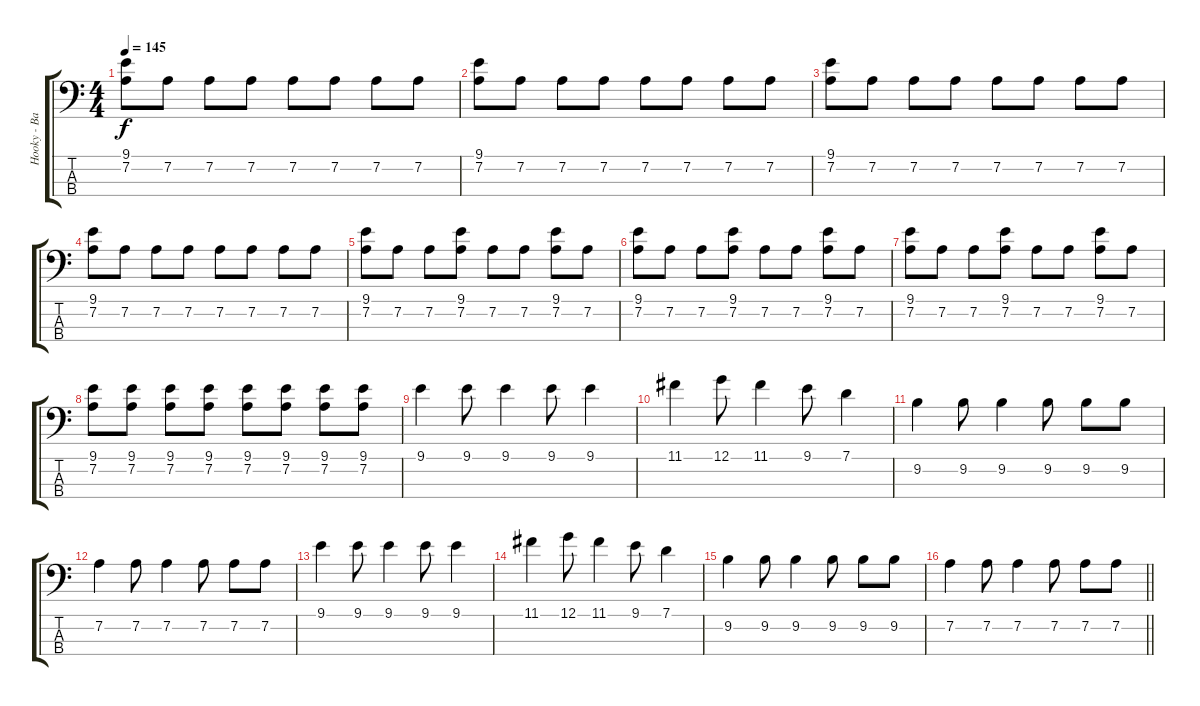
\track ("Hooky - Bass" "Hooky - Ba") {instrument electricbasspick}
\staff {score tabs}
\tuning (G2 D2 A1 E1) {hide}
\ts (4 4)
\tempo 145
\clef f4
\ks c
(9.1 7.2).8{dy f instrument electricbasspick} 7.2.8 7.2.8 7.2.8 7.2.8 7.2.8 7.2.8 7.2.8 |
(9.1 7.2).8 7.2.8 7.2.8 7.2.8 7.2.8 7.2.8 7.2.8 7.2.8 |
(9.1 7.2).8 7.2.8 7.2.8 7.2.8 7.2.8 7.2.8 7.2.8 7.2.8 |
(9.1 7.2).8 7.2.8 7.2.8 7.2.8 7.2.8 7.2.8 7.2.8 7.2.8 |
(9.1 7.2).8 7.2.8 7.2.8 (9.1 7.2).8 7.2.8 7.2.8 (9.1 7.2).8 7.2.8 |
(9.1 7.2).8 7.2.8 7.2.8 (9.1 7.2).8 7.2.8 7.2.8 (9.1 7.2).8 7.2.8 |
(9.1 7.2).8 7.2.8 7.2.8 (9.1 7.2).8 7.2.8 7.2.8 (9.1 7.2).8 7.2.8 |
(9.1 7.2).8 (9.1 7.2).8 (9.1 7.2).8 (9.1 7.2).8 (9.1 7.2).8 (9.1 7.2).8 (9.1 7.2).8 (9.1 7.2).8 |
9.1.4 9.1.8 9.1.4 9.1.8 9.1.4 |
11.1.4 12.1.8 11.1.4 9.1.8 7.1.4 |
9.2.4 9.2.8 9.2.4 9.2.8 9.2.8 9.2.8 |
7.2.4 7.2.8 7.2.4 7.2.8 7.2.8 7.2.8 |
9.1.4 9.1.8 9.1.4 9.1.8 9.1.4 |
11.1.4 12.1.8 11.1.4 9.1.8 7.1.4 |
9.2.4 9.2.8 9.2.4 9.2.8 9.2.8 9.2.8 |
\barLineRight lightlight
7.2.4 7.2.8 7.2.4 7.2.8 7.2.8 7.2.8
